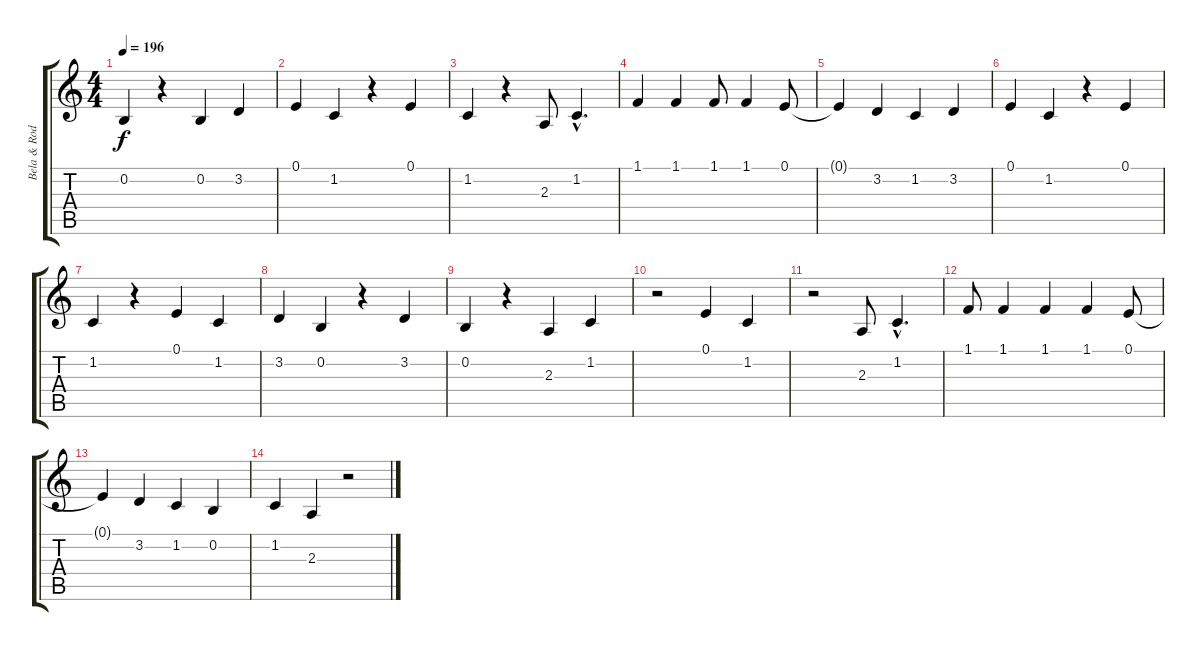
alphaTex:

\track ("Bela & Rod - Gesang" "Bela & Rod") {instrument altosax}
\staff {score tabs}
\tuning (E4 B3 G3 D3 A2 E2) {hide}
\ts (4 4)
\tempo 196
\clef g2
\ks c
0.2.4{dy f} r.4 0.2.4 3.2.4 |
0.1.4 1.2.4 r.4 0.1.4 |
1.2.4 r.4 2.3.8 1.2{hac}.4{d} |
1.1.4 1.1.4 1.1.8 1.1.4 0.1.8 |
0.1{t}.4 3.2.4 1.2.4 3.2.4 |
0.1.4 1.2.4 r.4 0.1.4 |
1.2.4 r.4 0.1.4 1.2.4 |
3.2.4 0.2.4 r.4 3.2.4 |
0.2.4 r.4 2.3.4 1.2.4 |
r.2 0.1.4 1.2.4 |
r.2 2.3.8 1.2{hac}.4{d} |
1.1.8 1.1.4 1.1.4 1.1.4 0.1.8 |
0.1{t}.4 3.2.4 1.2.4 0.2.4 |
1.2.4 2.3.4 r.2
